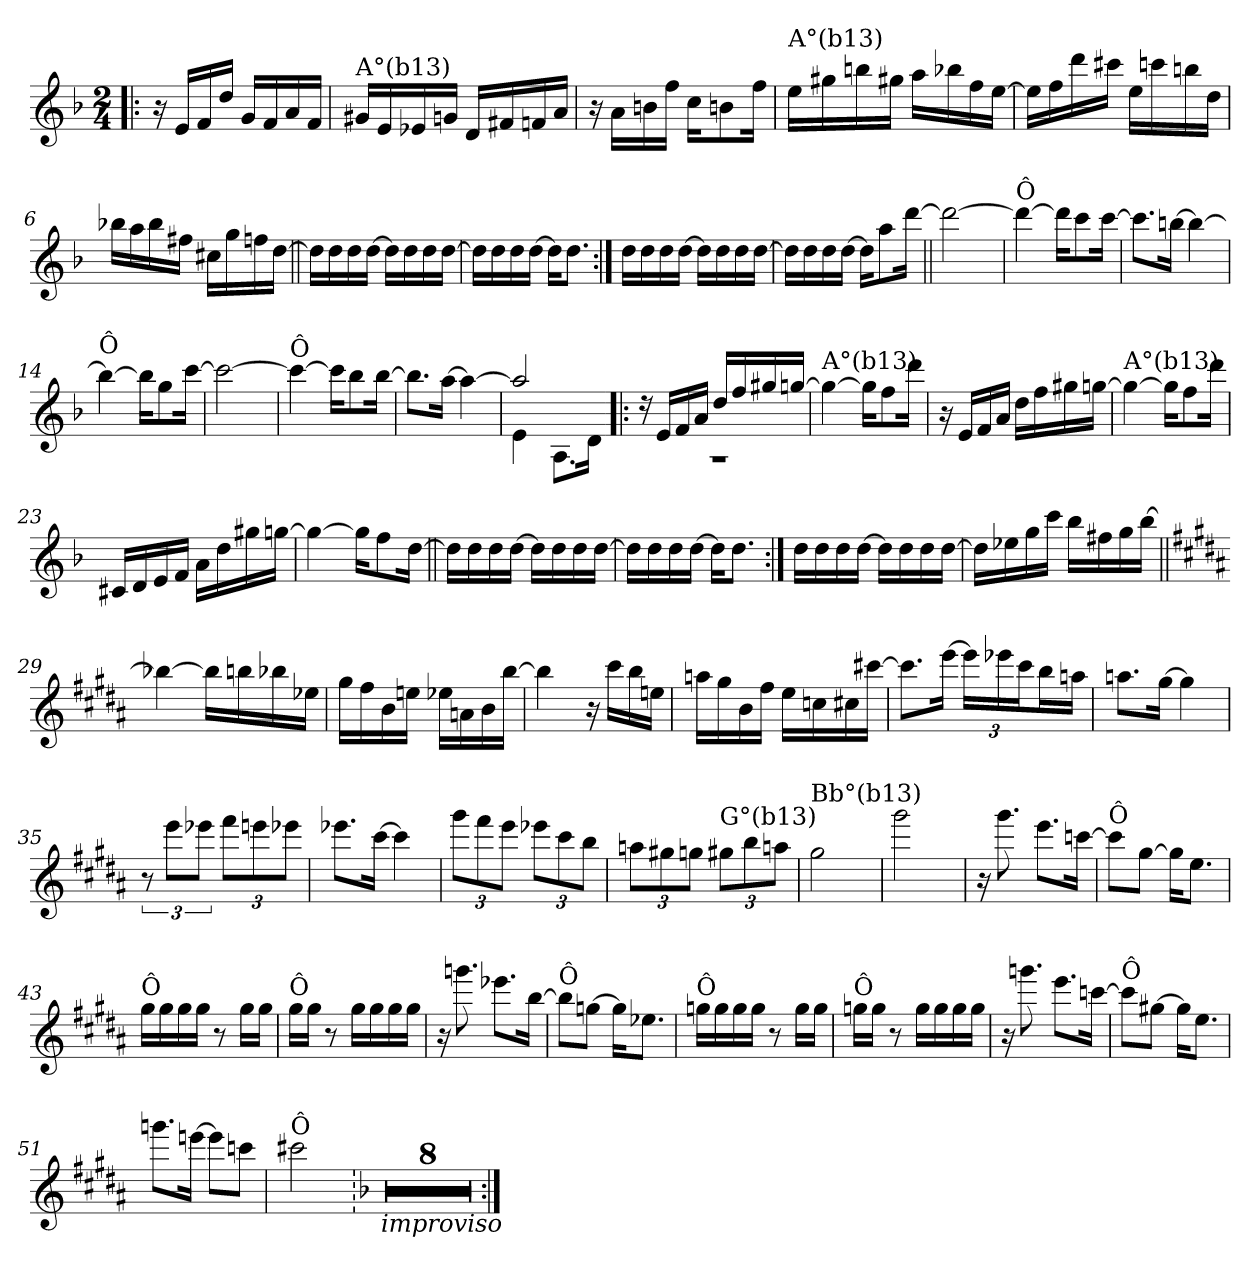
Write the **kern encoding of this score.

**kern
*part1
*staff1
*clefG2
*k[b-]
*F:
*M2/4
=1!|:
16r
16e/LL
16f/
16dd/JJ
16g/LL
16f/
16a/
16f/JJ
=2
!LO:TX:a:t=A°(b13)
16g#X/LL
16e/
16e-X/
16gn/JJ
16d/LL
16f#X/
16fn/
16a/JJ
=3
16r
16a\LL
16bn\
16ff\JJ
16cc\KL
8bn\
16ff\Jk
=4
!LO:TX:a:t=A°(b13)
16ee\LL
16gg#X\
16bbn\
16gg#X\JJ
16aa\LL
16bb-X\
16ff\
[16ee\JJ
!!LO:LB:g=z
=5
16ee\LL]
16ff\
16ddd\
16ccc#X\JJ
16ee\LL
16cccn\
16bbn\
16dd\JJ
=6
16bb-X\LL
16aa\
16bb-\
16ff#X\JJ
16cc#X\LL
16gg\
16ffn\
[16dd\JJ
=7||
16dd\LL]
16dd\
16dd\
[16dd\JJ
16dd\LL]
16dd\
16dd\
[16dd\JJ
=8
16dd\LL]
16dd\
16dd\
[16dd\JJ
16dd\KL]
8.dd\J
!!LO:LB:g=z
=9:|!
16dd\LL
16dd\
16dd\
[16dd\JJ
16dd\LL]
16dd\
16dd\
[16dd\JJ
=10
16dd\LL]
16dd\
16dd\
[16dd\JJ
16dd\KL]
8aa\
[16ddd\Jk
=11||
2ddd\_
=12
!LO:TX:a:t=Ô
4ddd\_
16ddd\KL]
8ccc\
[16ccc\Jk
=13
8.ccc\L]
[16bbn\Jk
4bb\_
!!LO:LB:g=z
=14
!LO:TX:a:t=Ô
4bb\_
16bb\KL]
8gg\
[16ccc\Jk
=15
2ccc\_
=16
!LO:TX:a:t=Ô
4ccc\_
16ccc\KL]
8bb-\
[16bb-\Jk
=17
8.bb-\L]
[16aa\Jk
4aa\_
=18
*^
2aa/]	4e\
.	8.A\L
.	16d\Jk
!!LO:LB:g=z	!!
=19!|:	=19!|:
16rdd	2rA
16e/LL	.
16f/	.
16a/JJ	.
16dd/LL	.
16ff/	.
16gg#X/	.
[>16ggn/JJ	.
*v	*v
=20
!LO:TX:a:t=A°(b13)
4gg\_
16gg\KL]
8ff\
16ddd\Jk
=21
16r
16e/LL
16f/
16a/JJ
16dd\LL
16ff\
16gg#X\
[16ggn\JJ
=22
!LO:TX:a:t=A°(b13)
4gg\_
16gg\KL]
8ff\
16ddd\Jk
!!LO:LB:g=z
=23
16c#X/LL
16d/
16e/
16f/JJ
16a\LL
16dd\
16gg#X\
[16ggn\JJ
=24
4gg\_
16gg\KL]
8ff\
[16dd\Jk
=25||
16dd\LL]
16dd\
16dd\
[16dd\JJ
16dd\LL]
16dd\
16dd\
[16dd\JJ
=26
16dd\LL]
16dd\
16dd\
[16dd\JJ
16dd\KL]
8.dd\J
!!LO:LB:g=z
=27:|!
16dd\LL
16dd\
16dd\
[16dd\JJ
16dd\LL]
16dd\
16dd\
[16dd\JJ
=28
16dd\LL]
16ee-X\
16gg\
16ccc\JJ
16bb-\LL
16ff#X\
16gg\
[16bb-\JJ
=29||
*k[f#c#g#d#a#]
*B:
4bb-X\_
16bb-\LL]
16bbn\
16bb-X\
16ee-X\JJ
=30
16gg#\LL
16ff#\
16b\
16een\JJ
16ee-X\LL
16an\
16b\
[16bb\JJ
!!LO:LB:g=z
=31
4bb\]
16r
16ccc#\LL
16bb\
16een\JJ
=32
16aan\LL
16gg#\
16b\
16ff#\JJ
16ee\LL
16ccn\
16cc#X\
[16ccc#X\JJ
=33
8.ccc#\L]
[16eee\Jk
24eee\LL]
24eee-X\
24ccc#\J
16bb\L
16aan\JJ
=34
8.aan\L
[16gg#\Jk
4gg#\]
!!LO:LB:g=z
=35
12r
12eee\L
12eee-X\J
12fff#\L
12eeen\
12eee-X\J
=36
8.eee-X\L
[16ccc#\Jk
4ccc#\]
=37
12ggg#\L
12fff#\
12eee\J
12eee-X\L
12ccc#\
12bb\J
=38
12aan\L
12gg#X\
12ggn\J
!LO:TX:a:t=G°(b13)
12gg#X\L
12bb\
12aan\J
!!LO:PB:g=z
=39
!LO:TX:a:t=Bb°(b13)
2gg#\
=40
2ggg#\
=41
16r
8.ggg#\
8.eee\L
[16cccn\Jk
=42
!LO:TX:a:t=Ô
8ccc\L]
[8gg#\J
16gg#\KL]
8.ee\J
=43
!LO:TX:a:t=Ô
16gg#\LL
16gg#\
16gg#\
16gg#\JJ
8r
16gg#\LL
16gg#\JJ
!!LO:LB:g=z
=44
!LO:TX:a:t=Ô
16gg#\LL
16gg#\JJ
8r
16gg#\LL
16gg#\
16gg#\
16gg#\JJ
=45
16r
8.gggn\
8.eee-X\L
[16bb\Jk
=46
!LO:TX:a:t=Ô
8bb\L]
[8ggn\J
16gg\KL]
8.ee-X\J
=47
!LO:TX:a:t=Ô
16ggn\LL
16gg\
16gg\
16gg\JJ
8r
16gg\LL
16gg\JJ
!!LO:LB:g=z
=48
!LO:TX:a:t=Ô
16ggn\LL
16gg\JJ
8r
16gg\LL
16gg\
16gg\
16gg\JJ
=49
16r
8.gggn\
8.eee\L
[16cccn\Jk
=50
!LO:TX:a:t=Ô
8ccc\L]
[8gg#X\J
16gg#\KL]
8.ee\J
=51
8.gggn\L
[16eeen\Jk
8eee\L]
8cccn\J
=52
!LO:TX:a:t=Ô
2ccc#X\
!!LO:LB:g=z
=53|!:
*k[b-]
*F:
!LO:TX:b:i:t=improviso
2ryy
=54
2ryy
=55
2ryy
=56
2ryy
!!LO:LB:g=z
=57
2ryy
=58
2ryy
=59
2ryy
=60
2ryy
=:|!
*-
